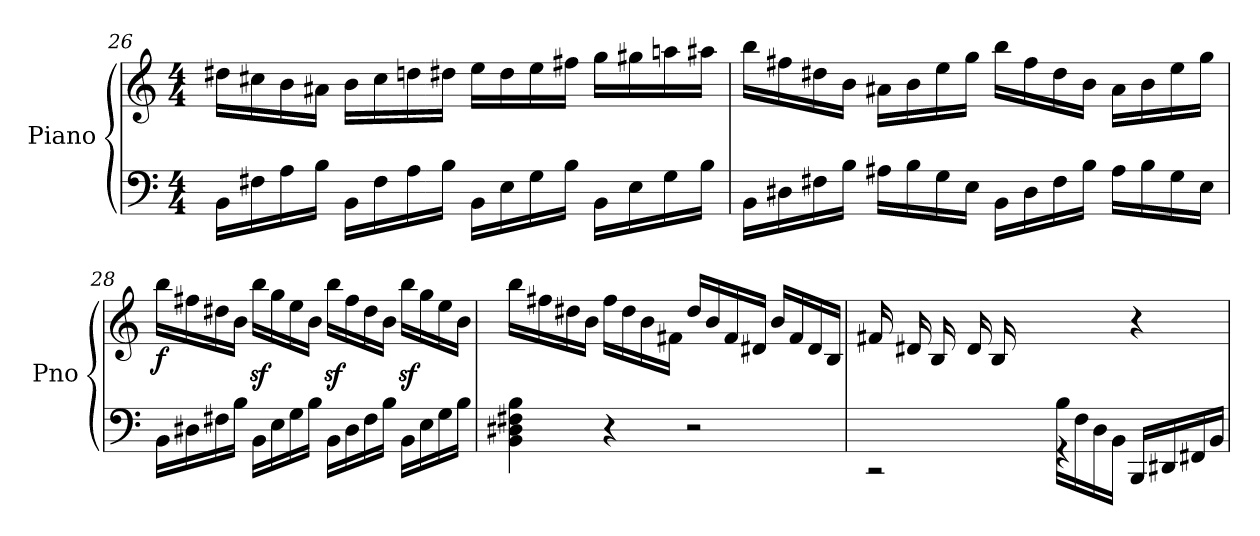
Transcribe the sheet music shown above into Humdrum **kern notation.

**kern	**kern	**dynam
*part1	*part1	*part1
*staff2	*staff1	*staff1/2
*I"Piano	*	*
*I'Pno	*	*
!!LO:LB:g=z
*clefF4	*clefG2	*
*k[]	*k[]	*
*M4/4	*M4/4	*
=26	=26	=26
16BB\LL	16dd#X\LL	.
16F#X\	16cc#X\	.
16A\	16b\	.
16B\JJ	16a#X\JJ	.
16BB\LL	16b\LL	.
16F#\	16cc#\	.
16A\	16ddn\	.
16B\JJ	16dd#X\JJ	.
16BB\LL	16ee\LL	.
16E\	16dd#\	.
16G\	16ee\	.
16B\JJ	16ff#X\JJ	.
16BB\LL	16gg\LL	.
16E\	16gg#X\	.
16G\	16aan\	.
16B\JJ	16aa#X\JJ	.
=27	=27	=27
!	!	!LO:DY:b
16BB\LL	16bb\LL	other-dynamics
16D#X\	16ff#X\	.
16F#X\	16dd#X\	.
16B\JJ	16b\JJ	.
16A#X\LL	16a#X\LL	.
16B\	16b\	.
16G\	16ee\	.
16E\JJ	16gg\JJ	.
16BB\LL	16bb\LL	.
16D#\	16ff#\	.
16F#\	16dd#\	.
16B\JJ	16b\JJ	.
16A#\LL	16a#\LL	.
16B\	16b\	.
16G\	16ee\	.
16E\JJ	16gg\JJ	.
!!LO:LB:g=z
=28	=28	=28
!	!	!LO:DY:b
16BB\LL	16bb\LL	f
16D#X\	16ff#X\	.
16F#X\	16dd#X\	.
16B\JJ	16b\JJ	.
16BB\LL	16bbz<\LL	.
16E\	16gg\	.
16G\	16ee\	.
16B\JJ	16b\JJ	.
16BB\LL	16bbz<\LL	.
16D#\	16ff#\	.
16F#\	16dd#\	.
16B\JJ	16b\JJ	.
16BB\LL	16bbz<\LL	.
16E\	16gg\	.
16G\	16ee\	.
16B\JJ	16b\JJ	.
=29	=29	=29
4BB\ 4D#X\ 4F#X\ 4B\	16bb\LL	.
.	16ff#X\	.
.	16dd#X\	.
.	16b\JJ	.
4r	16ff#\LL	.
.	16dd#\	.
.	16b\	.
.	16f#X\JJ	.
2r	16dd#/LL	.
.	16b/	.
.	16f#/	.
.	16d#X/JJ	.
.	16b/LL	.
.	16f#/	.
.	16d#/	.
.	16B/JJ	.
!!LO:PB:g=z
=30	=30	=30
*^	*	*
8.ryy	2r	16f#X/LL	.
.	.	16d#X/	.
.	.	16B/	.
16F#X/JJ	.	16ryy	.
8ryy	.	16d#/LL	.
.	.	16B/	.
16F#/	.	4.ryy	.
16D#X/JJ	.	.	.
16B\LL	4rGG	.	.
16F#\	.	.	.
16D#\	.	.	.
16BB\JJ	.	.	.
4ryy	16BBB/LL	4r	.
.	16DD#X/	.	.
.	16FF#X/	.	.
.	16BB/JJ	.	.
*v	*v	*	*
=	=	=
*-	*-	*-
